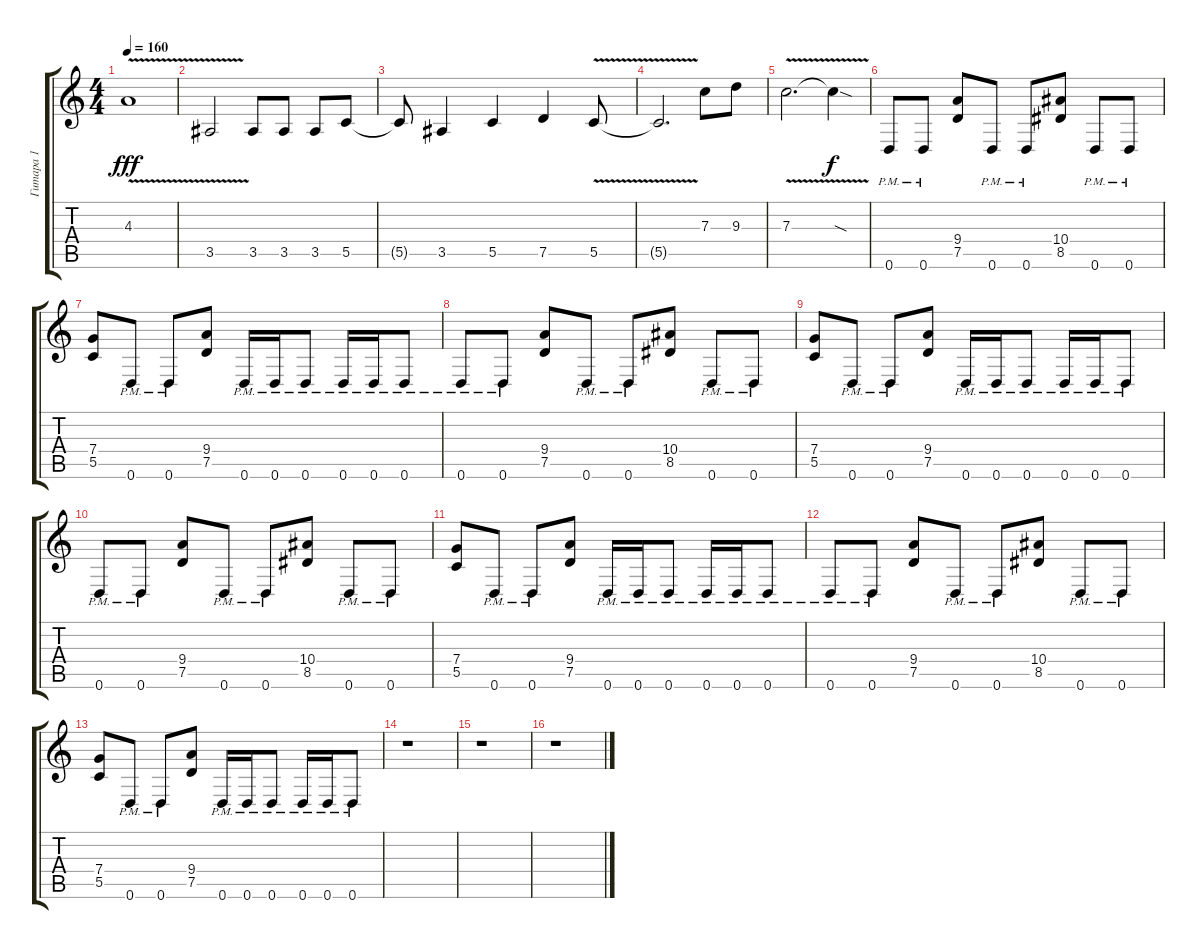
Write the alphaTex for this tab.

\track ("Гитара 1" "Гитара 1") {instrument overdrivenguitar}
\staff {score tabs}
\tuning (D4 A3 F3 C3 G2 D2) {hide}
\ts (4 4)
\tempo 160
\clef g2
\ks c
4.3{v}.1{dy fff} |
3.5{v}.2 3.5.8 3.5.8 3.5.8 5.5.8 |
5.5{t}.8 3.5.4 5.5.4 7.5.4 5.5{v}.8 |
5.5{t}.2{d} 7.3.8 9.3.8 |
7.3{v}.2{d} 7.3{sod t}.4{dy f} |
0.6{pm}.8 0.6{pm}.8 (9.4 7.5).8 0.6{pm}.8 0.6{pm}.8 (10.4 8.5).8 0.6{pm}.8 0.6{pm}.8 |
(7.4 5.5).8 0.6{pm}.8 0.6{pm}.8 (9.4 7.5).8 0.6{pm}.16 0.6{pm}.16 0.6{pm}.8 0.6{pm}.16 0.6{pm}.16 0.6{pm}.8 |
0.6{pm}.8 0.6{pm}.8 (9.4 7.5).8 0.6{pm}.8 0.6{pm}.8 (10.4 8.5).8 0.6{pm}.8 0.6{pm}.8 |
(7.4 5.5).8 0.6{pm}.8 0.6{pm}.8 (9.4 7.5).8 0.6{pm}.16 0.6{pm}.16 0.6{pm}.8 0.6{pm}.16 0.6{pm}.16 0.6{pm}.8 |
0.6{pm}.8 0.6{pm}.8 (9.4 7.5).8 0.6{pm}.8 0.6{pm}.8 (10.4 8.5).8 0.6{pm}.8 0.6{pm}.8 |
(7.4 5.5).8 0.6{pm}.8 0.6{pm}.8 (9.4 7.5).8 0.6{pm}.16 0.6{pm}.16 0.6{pm}.8 0.6{pm}.16 0.6{pm}.16 0.6{pm}.8 |
0.6{pm}.8 0.6{pm}.8 (9.4 7.5).8 0.6{pm}.8 0.6{pm}.8 (10.4 8.5).8 0.6{pm}.8 0.6{pm}.8 |
(7.4 5.5).8 0.6{pm}.8 0.6{pm}.8 (9.4 7.5).8 0.6{pm}.16 0.6{pm}.16 0.6{pm}.8 0.6{pm}.16 0.6{pm}.16 0.6{pm}.8 |
r.1 |
r.1 |
r.1
